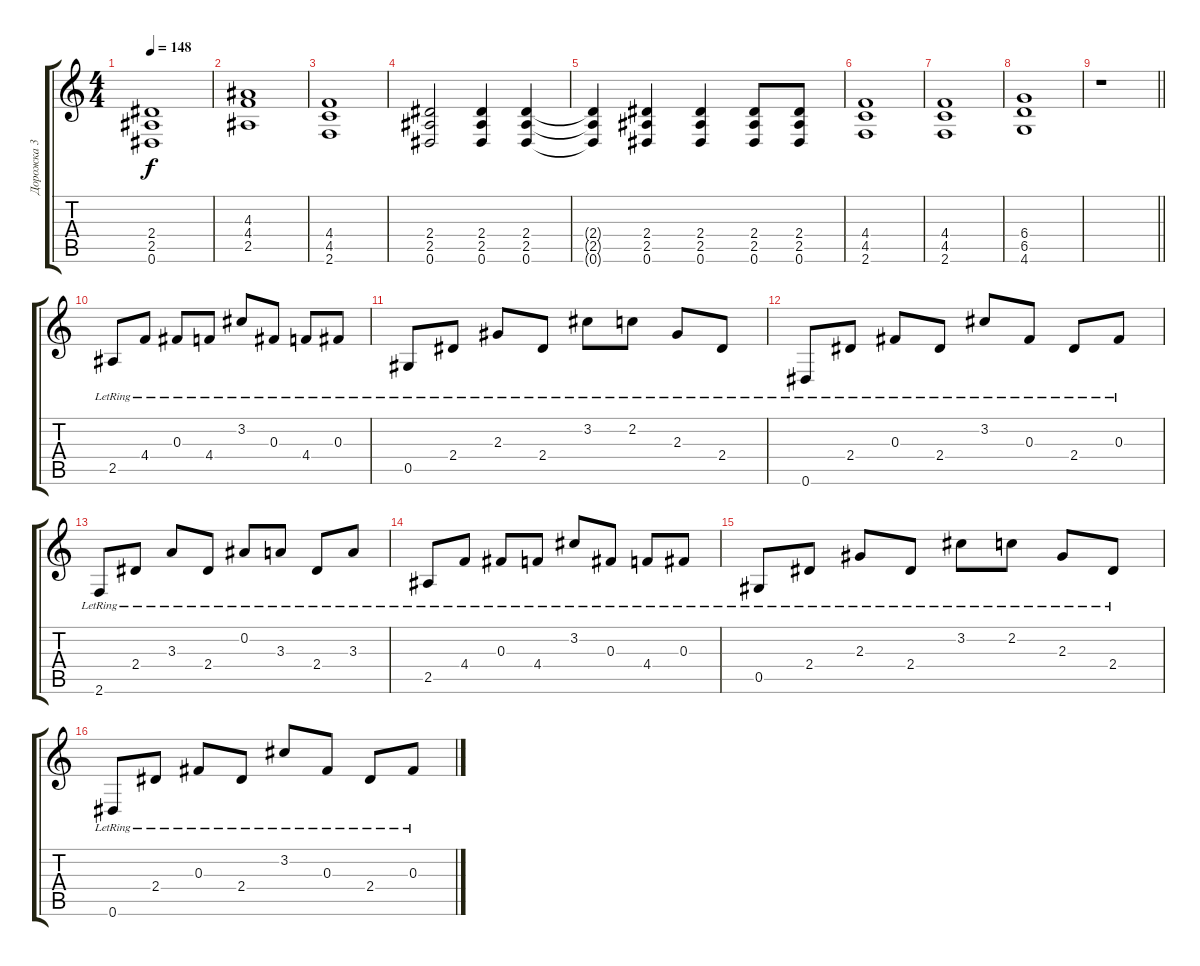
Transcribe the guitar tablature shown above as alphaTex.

\track ("Дорожка 3" "Дорожка 3") {instrument acousticguitarsteel}
\staff {score tabs}
\tuning (Eb4 Bb3 Gb3 Db3 Ab2 Eb2) {hide}
\ts (4 4)
\tempo 148
\clef g2
\ks c
(2.4 2.5 0.6).1{dy f} |
(4.3 4.4 2.5).1 |
(4.4 4.5 2.6).1 |
(2.4 2.5 0.6).2 (2.4 2.5 0.6).4 (2.4 2.5 0.6).4 |
(2.4{t} 2.5{t} 0.6{t}).4 (2.4 2.5 0.6).4 (2.4 2.5 0.6).4 (2.4 2.5 0.6).8 (2.4 2.5 0.6).8 |
(4.4 4.5 2.6).1 |
(4.4 4.5 2.6).1 |
(6.4 6.5 4.6).1 |
\barLineRight lightlight
r.1 |
2.5{lr}.8{volume 16 instrument acousticguitarsteel} 4.4{lr}.8 0.3{lr}.8 4.4{lr}.8 3.2{lr}.8 0.3{lr}.8 4.4{lr}.8 0.3{lr}.8 |
0.5{lr}.8 2.4{lr}.8 2.3{lr}.8 2.4{lr}.8 3.2{lr}.8 2.2{lr}.8 2.3{lr}.8 2.4{lr}.8 |
0.6{lr}.8 2.4{lr}.8 0.3{lr}.8 2.4{lr}.8 3.2{lr}.8 0.3{lr}.8 2.4{lr}.8 0.3{lr}.8 |
2.6{lr}.8 2.4{lr}.8 3.3{lr}.8 2.4{lr}.8 0.2{lr}.8 3.3{lr}.8 2.4{lr}.8 3.3{lr}.8 |
2.5{lr}.8 4.4{lr}.8 0.3{lr}.8 4.4{lr}.8 3.2{lr}.8 0.3{lr}.8 4.4{lr}.8 0.3{lr}.8 |
0.5{lr}.8 2.4{lr}.8 2.3{lr}.8 2.4{lr}.8 3.2{lr}.8 2.2{lr}.8 2.3{lr}.8 2.4{lr}.8 |
0.6{lr}.8 2.4{lr}.8 0.3{lr}.8 2.4{lr}.8 3.2{lr}.8 0.3{lr}.8 2.4{lr}.8 0.3{lr}.8
